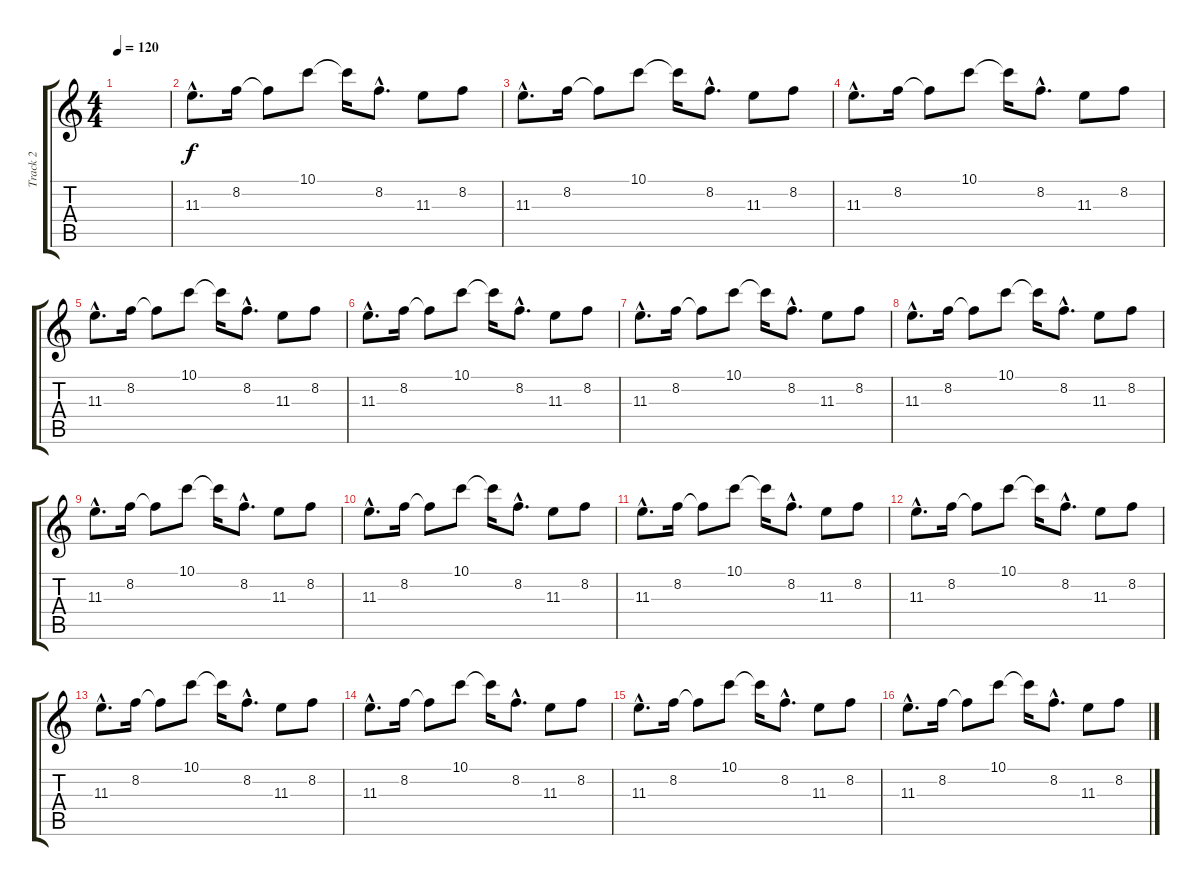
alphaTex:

\track ("Track 2" "Track 2") {instrument overdrivenguitar}
\staff {score tabs}
\tuning (D4 A3 F3 C3 G2 D2) {hide}
\ts (4 4)
\tempo 120
\clef g2
\ks c
|
11.3{hac}.8{d volume 8 instrument electricguitarclean} 8.2.16 8.2{t}.8 10.1.8 10.1{t}.16 8.2{hac}.8{d} 11.3.8 8.2.8 |
11.3{hac}.8{d} 8.2.16 8.2{t}.8 10.1.8 10.1{t}.16 8.2{hac}.8{d} 11.3.8 8.2.8 |
11.3{hac}.8{d} 8.2.16 8.2{t}.8 10.1.8 10.1{t}.16 8.2{hac}.8{d} 11.3.8 8.2.8 |
11.3{hac}.8{d} 8.2.16 8.2{t}.8 10.1.8 10.1{t}.16 8.2{hac}.8{d} 11.3.8 8.2.8 |
11.3{hac}.8{d} 8.2.16 8.2{t}.8 10.1.8 10.1{t}.16 8.2{hac}.8{d} 11.3.8 8.2.8 |
11.3{hac}.8{d} 8.2.16 8.2{t}.8 10.1.8 10.1{t}.16 8.2{hac}.8{d} 11.3.8 8.2.8 |
11.3{hac}.8{d} 8.2.16 8.2{t}.8 10.1.8 10.1{t}.16 8.2{hac}.8{d} 11.3.8 8.2.8 |
11.3{hac}.8{d} 8.2.16 8.2{t}.8 10.1.8 10.1{t}.16 8.2{hac}.8{d} 11.3.8 8.2.8 |
11.3{hac}.8{d} 8.2.16 8.2{t}.8 10.1.8 10.1{t}.16 8.2{hac}.8{d} 11.3.8 8.2.8 |
11.3{hac}.8{d} 8.2.16 8.2{t}.8 10.1.8 10.1{t}.16 8.2{hac}.8{d} 11.3.8 8.2.8 |
11.3{hac}.8{d} 8.2.16 8.2{t}.8 10.1.8 10.1{t}.16 8.2{hac}.8{d} 11.3.8 8.2.8 |
11.3{hac}.8{d} 8.2.16 8.2{t}.8 10.1.8 10.1{t}.16 8.2{hac}.8{d} 11.3.8 8.2.8 |
11.3{hac}.8{d} 8.2.16 8.2{t}.8 10.1.8 10.1{t}.16 8.2{hac}.8{d} 11.3.8 8.2.8 |
11.3{hac}.8{d} 8.2.16 8.2{t}.8 10.1.8 10.1{t}.16 8.2{hac}.8{d} 11.3.8 8.2.8 |
11.3{hac}.8{d} 8.2.16 8.2{t}.8 10.1.8 10.1{t}.16 8.2{hac}.8{d} 11.3.8 8.2.8
